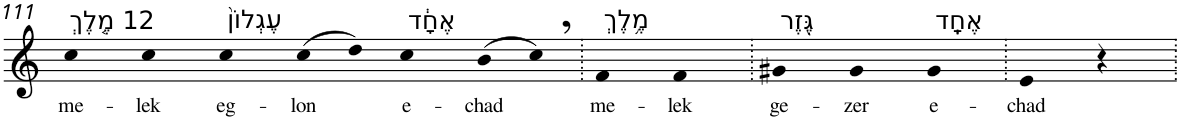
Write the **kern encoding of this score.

**kern	**text
*part1	*part1
*staff1	*staff1
*I"Piano	*
*I'Pno	*
!!LO:PB:g=z
*clefG2	*
*k[]	*
=111	=111
!LO:TX:a:t=12 מֶ֤לֶךְ	!
!	!LO:LY:b
4cc	me-
!	!LO:LY:b
4cc	-lek
!LO:TX:a:t=עֶגְלוֹן֙	!
!	!LO:LY:b
4cc	eg-
!	!LO:LY:b
(>8cc	-lon
8dd)	.
!LO:TX:a:t=אֶחָ֔ד	!
!	!LO:LY:b
4cc	e-
!	!LO:LY:b
(>8b	-chad
8cc,)	.
=112.	=112.
!LO:TX:a:t=מֶ֥לֶךְ	!
!	!LO:LY:b
4f	me-
!	!LO:LY:b
4f	-lek
=113.	=113.
!LO:TX:a:t=גֶּ֖זֶר	!
!	!LO:LY:b
4g#X	ge-
!	!LO:LY:b
4g#	-zer
!LO:TX:a:t=אֶחָֽד	!
!	!LO:LY:b
4g#	e-
=114.	=114.
!	!LO:LY:b
4e	-chad
4r	.
=.	=.
*-	*-
